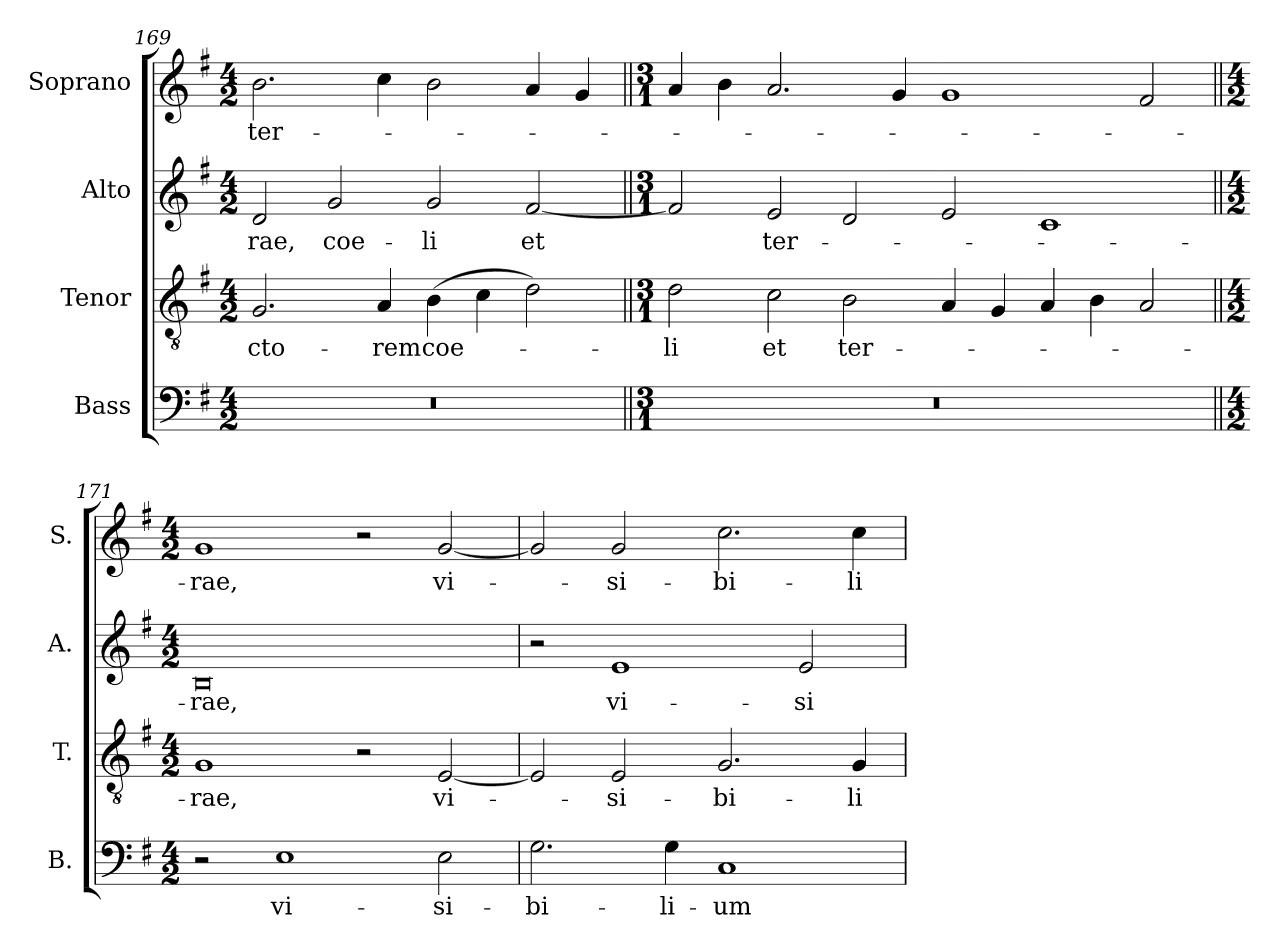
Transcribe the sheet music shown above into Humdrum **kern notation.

**kern	**text	**kern	**text	**kern	**text	**kern	**text
*part4	*part4	*part3	*part3	*part2	*part2	*part1	*part1
*staff4	*staff4	*staff3	*staff3	*staff2	*staff2	*staff1	*staff1
*I"Bass	*	*I"Tenor	*	*I"Alto	*	*I"Soprano	*
*I'B.	*	*I'T.	*	*I'A.	*	*I'S.	*
*clefF4	*	*clefGv2	*	*clefG2	*	*clefG2	*
*	*	*ITrd7c12	*	*	*	*	*
*k[f#]	*	*k[f#]	*	*k[f#]	*	*k[f#]	*
*G:	*	*G:	*	*G:	*	*G:	*
*M4/2	*	*M4/2	*	*M4/2	*	*M4/2	*
=169	=169	=169	=169	=169	=169	=169	=169
!LO:N:vis=1	!	!	!	!	!	!	!
!	!	!	!LO:LY:b:color=#000000	!	!	!	!
!	!	!	!	!	!LO:LY:b:color=#000000	!	!
!	!	!	!	!	!	!	!LO:LY:b:color=#000000
0r	.	2.GGi/	-cto-	2di/	-rae,	2.bi\	ter-
!	!	!	!	!	!LO:LY:b:color=#000000	!	!
.	.	.	.	2gi/	coe-	.	.
!	!	!	!LO:LY:b:color=#000000	!	!	!	!
.	.	4AAi/	-rem	.	.	4cci\	.
!	!	!	!LO:LY:b:color=#000000	!	!	!	!
!	!	!	!	!	!LO:LY:b:color=#000000	!	!
.	.	(4BBi\	coe-	2gi/	-li	2bi\	.
.	.	4Ci\	.	.	.	.	.
!	!	!	!	!	!LO:LY:b:color=#000000	!	!
.	.	2Di\)	.	[2f#i/	et	4ai/	.
.	.	.	.	.	.	4gi/	.
!!LO:LB:g=z
=170||	=170||	=170||	=170||	=170||	=170||	=170||	=170||
*M3/1	*	*M3/1	*	*M3/1	*	*M3/1	*
!LO:N:vis=1	!	!	!	!	!	!	!
!	!	!	!LO:LY:b:color=#000000	!	!	!	!
0.r	.	2Di\	-li	2f#i/]	.	4ai/	.
.	.	.	.	.	.	4bi\	.
!	!	!	!LO:LY:b:color=#000000	!	!	!	!
!	!	!	!	!	!LO:LY:b:color=#000000	!	!
.	.	2Ci\	et	2ei/	ter-	2.ai/	.
!	!	!	!LO:LY:b:color=#000000	!	!	!	!
.	.	2BBi\	ter-	2di/	.	.	.
.	.	.	.	.	.	4gi/	.
.	.	4AAi/	.	2ei/	.	1gi	.
.	.	4GGi/	.	.	.	.	.
.	.	4AAi/	.	1ci	.	.	.
.	.	4BBi\	.	.	.	.	.
.	.	2AAi/	.	.	.	2f#i/	.
=171||	=171||	=171||	=171||	=171||	=171||	=171||	=171||
*M4/2	*	*M4/2	*	*M4/2	*	*M4/2	*
!	!	!	!LO:LY:b:color=#000000	!	!	!	!
!	!	!	!	!	!LO:LY:b:color=#000000	!	!
!	!	!	!	!	!	!	!LO:LY:b:color=#000000
2r	.	1GGi	-rae,	0Bi	-rae,	1gi	-rae,
!	!LO:LY:b:color=#000000	!	!	!	!	!	!
1Ei	vi-	.	.	.	.	.	.
.	.	2r	.	.	.	2r	.
!	!LO:LY:b:color=#000000	!	!	!	!	!	!
!	!	!	!LO:LY:b:color=#000000	!	!	!	!
!	!	!	!	!	!	!	!LO:LY:b:color=#000000
2Ei\	-si-	[2EEi/	vi-	.	.	[2gi/	vi-
=172	=172	=172	=172	=172	=172	=172	=172
!	!LO:LY:b:color=#000000	!	!	!	!	!	!
2.Gi\	-bi-	2EEi/]	.	2r	.	2gi/]	.
!	!	!	!LO:LY:b:color=#000000	!	!	!	!
!	!	!	!	!	!LO:LY:b:color=#000000	!	!
!	!	!	!	!	!	!	!LO:LY:b:color=#000000
.	.	2EEi/	-si-	1ei	vi-	2gi/	-si-
!	!LO:LY:b:color=#000000	!	!	!	!	!	!
4Gi\	-li-	.	.	.	.	.	.
!	!LO:LY:b:color=#000000	!	!	!	!	!	!
!	!	!	!LO:LY:b:color=#000000	!	!	!	!
!	!	!	!	!	!	!	!LO:LY:b:color=#000000
1Ci	-um	2.GGi/	-bi-	.	.	2.cci\	-bi-
!	!	!	!	!	!LO:LY:b:color=#000000	!	!
.	.	.	.	2ei/	-si-	.	.
!	!	!	!LO:LY:b:color=#000000	!	!	!	!
!	!	!	!	!	!	!	!LO:LY:b:color=#000000
.	.	4GGi/	-li-	.	.	4cci\	-li-
=	=	=	=	=	=	=	=
*-	*-	*-	*-	*-	*-	*-	*-
